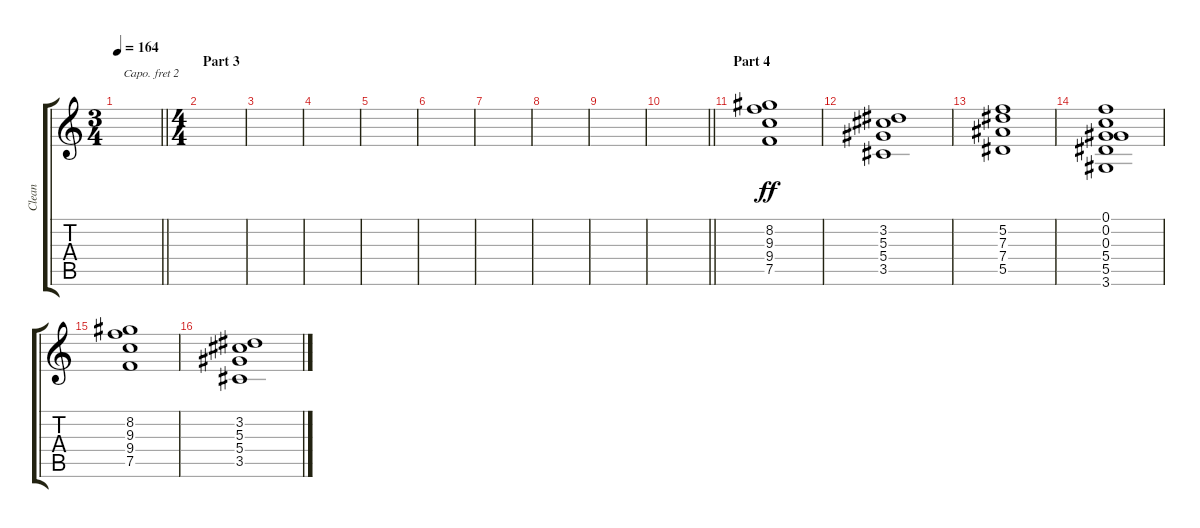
\track ("Clean" "Clean") {instrument electricguitarclean}
\staff {score tabs}
\capo 2
\tuning (Eb4 Bb3 Gb3 Db3 Ab2 Eb2) {hide}
\ts (3 4)
\tempo 164
\clef g2
\barLineRight lightlight
\ks c
|
\ts (4 4)
\section ("" "Part 3")
|
|
|
|
|
|
|
|
\barLineRight lightlight
|
\section ("" "Part 4")
(8.2 9.3 9.4 7.5).1{dy ff} |
(3.2 5.3 5.4 3.5).1 |
(5.2 7.3 7.4 5.5).1 |
(0.1 0.2 0.3 5.4 5.5 3.6).1 |
(8.2 9.3 9.4 7.5).1 |
(3.2 5.3 5.4 3.5).1
